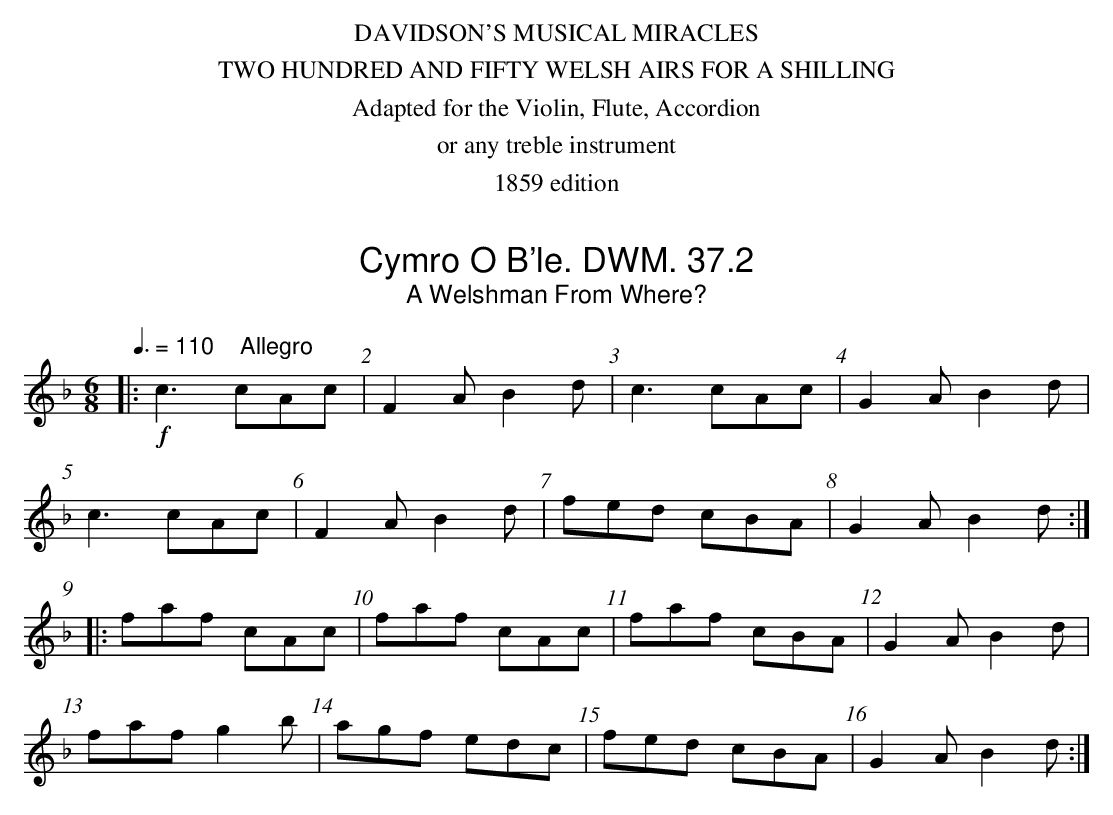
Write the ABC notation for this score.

X:1
T:Cymro O B'le. DWM. 37.2
T:Welshman From Where?, A
M:6/8
L:1/8
Q:3/8=110 "    Allegro"
K:F
|:!f!c3 cAc|F2A B2d|c3 cAc|G2A B2d|
c3 cAc|F2A B2d|fed cBA|G2A B2d:|
|:faf cAc|faf cAc|faf cBA|G2A B2d|
faf g2b|agf edc|fed cBA|G2A B2d:|
